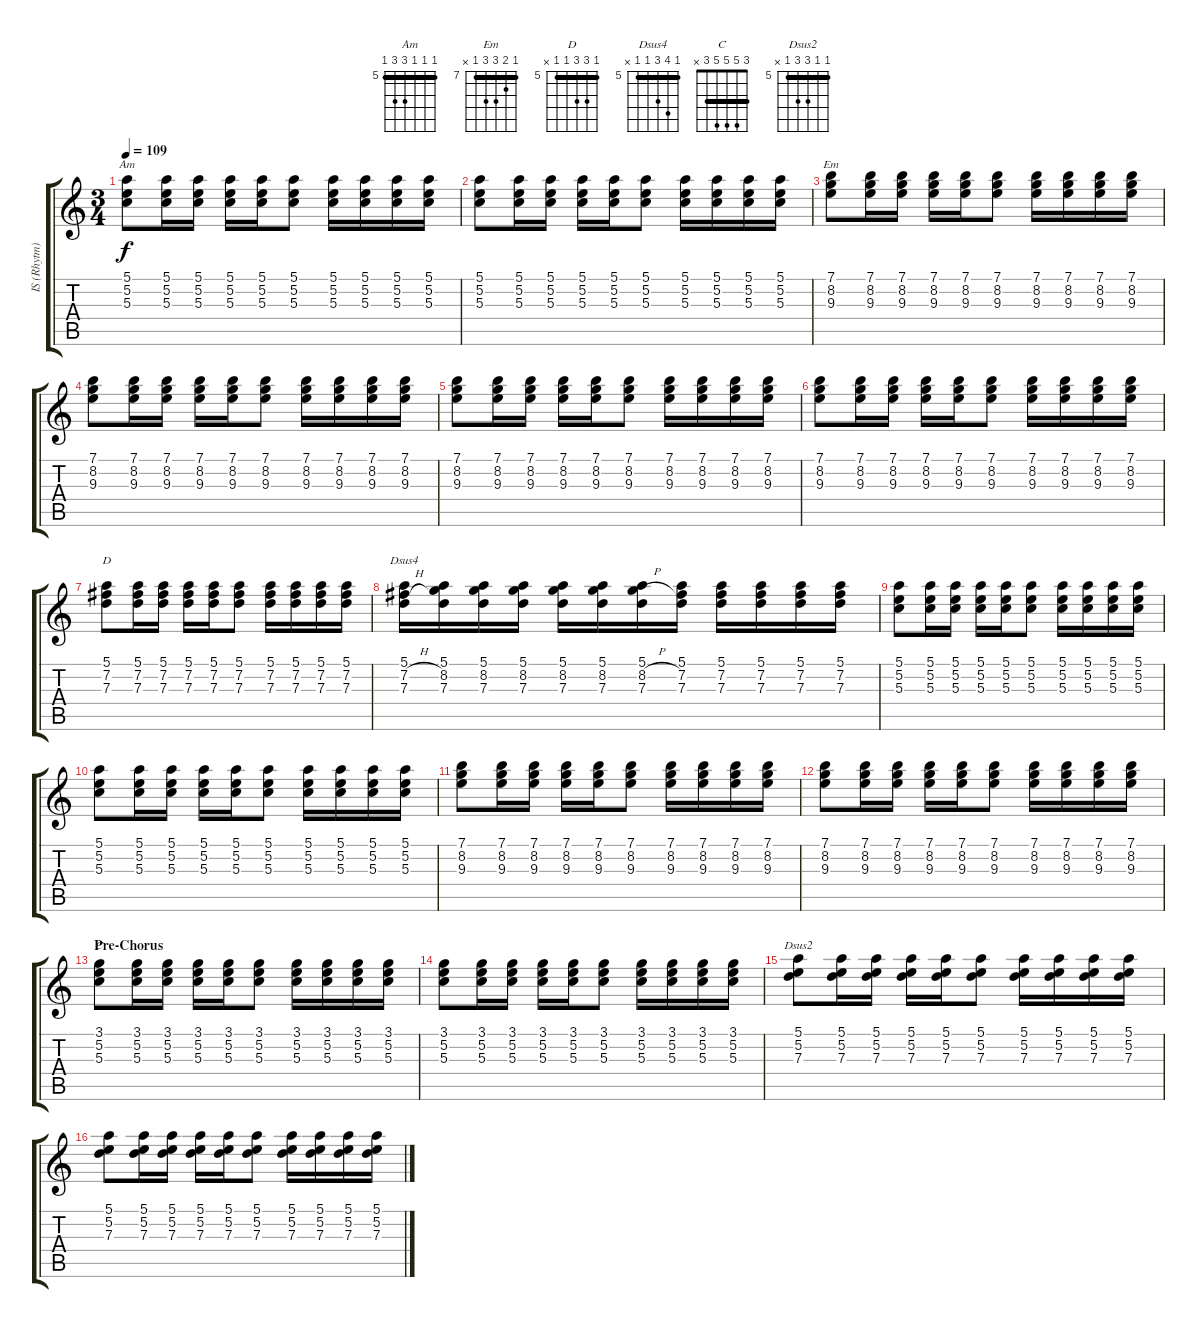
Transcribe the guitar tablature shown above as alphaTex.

\track ("IS (Rhytm)" "IS (Rhytm)") {instrument acousticguitarsteel}
\staff {score tabs}
\tuning (E4 B3 G3 D3 A2 E2) {hide}
\chord ("Am" 5 5 5 7 7 5) {firstfret 5 barre 5}
\chord ("Em" 7 8 9 9 7 x) {firstfret 7 barre 7}
\chord ("D" 5 7 7 5 5 x) {firstfret 5 barre 5}
\chord ("Dsus4" 5 8 7 5 5 x) {firstfret 5 barre 5}
\chord ("C" 3 5 5 5 3 x) {barre 3}
\chord ("Dsus2" 5 5 7 7 5 x) {firstfret 5 barre 5}
\ts (3 4)
\tempo 109
\clef g2
\ks c
(5.1 5.2 5.3).8{ch "Am" dy f} (5.1 5.2 5.3).16 (5.1 5.2 5.3).16 (5.1 5.2 5.3).16 (5.1 5.2 5.3).16 (5.1 5.2 5.3).8 (5.1 5.2 5.3).16 (5.1 5.2 5.3).16 (5.1 5.2 5.3).16 (5.1 5.2 5.3).16 |
(5.1 5.2 5.3).8 (5.1 5.2 5.3).16 (5.1 5.2 5.3).16 (5.1 5.2 5.3).16 (5.1 5.2 5.3).16 (5.1 5.2 5.3).8 (5.1 5.2 5.3).16 (5.1 5.2 5.3).16 (5.1 5.2 5.3).16 (5.1 5.2 5.3).16 |
(7.1 8.2 9.3).8{ch "Em"} (7.1 8.2 9.3).16 (7.1 8.2 9.3).16 (7.1 8.2 9.3).16 (7.1 8.2 9.3).16 (7.1 8.2 9.3).8 (7.1 8.2 9.3).16 (7.1 8.2 9.3).16 (7.1 8.2 9.3).16 (7.1 8.2 9.3).16 |
(7.1 8.2 9.3).8 (7.1 8.2 9.3).16 (7.1 8.2 9.3).16 (7.1 8.2 9.3).16 (7.1 8.2 9.3).16 (7.1 8.2 9.3).8 (7.1 8.2 9.3).16 (7.1 8.2 9.3).16 (7.1 8.2 9.3).16 (7.1 8.2 9.3).16 |
(7.1 8.2 9.3).8 (7.1 8.2 9.3).16 (7.1 8.2 9.3).16 (7.1 8.2 9.3).16 (7.1 8.2 9.3).16 (7.1 8.2 9.3).8 (7.1 8.2 9.3).16 (7.1 8.2 9.3).16 (7.1 8.2 9.3).16 (7.1 8.2 9.3).16 |
(7.1 8.2 9.3).8 (7.1 8.2 9.3).16 (7.1 8.2 9.3).16 (7.1 8.2 9.3).16 (7.1 8.2 9.3).16 (7.1 8.2 9.3).8 (7.1 8.2 9.3).16 (7.1 8.2 9.3).16 (7.1 8.2 9.3).16 (7.1 8.2 9.3).16 |
(5.1 7.2 7.3).8{ch "D"} (5.1 7.2 7.3).16 (5.1 7.2 7.3).16 (5.1 7.2 7.3).16 (5.1 7.2 7.3).16 (5.1 7.2 7.3).8 (5.1 7.2 7.3).16 (5.1 7.2 7.3).16 (5.1 7.2 7.3).16 (5.1 7.2 7.3).16 |
(5.1 7.2{h} 7.3).16{ch "Dsus4"} (5.1 8.2 7.3).16 (5.1 8.2 7.3).16 (5.1 8.2 7.3).16 (5.1 8.2 7.3).16 (5.1 8.2 7.3).16 (5.1 8.2{h} 7.3).16 (5.1 7.2 7.3).16 (5.1 7.2 7.3).16 (5.1 7.2 7.3).16 (5.1 7.2 7.3).16 (5.1 7.2 7.3).16 |
(5.1 5.2 5.3).8 (5.1 5.2 5.3).16 (5.1 5.2 5.3).16 (5.1 5.2 5.3).16 (5.1 5.2 5.3).16 (5.1 5.2 5.3).8 (5.1 5.2 5.3).16 (5.1 5.2 5.3).16 (5.1 5.2 5.3).16 (5.1 5.2 5.3).16 |
(5.1 5.2 5.3).8 (5.1 5.2 5.3).16 (5.1 5.2 5.3).16 (5.1 5.2 5.3).16 (5.1 5.2 5.3).16 (5.1 5.2 5.3).8 (5.1 5.2 5.3).16 (5.1 5.2 5.3).16 (5.1 5.2 5.3).16 (5.1 5.2 5.3).16 |
(7.1 8.2 9.3).8 (7.1 8.2 9.3).16 (7.1 8.2 9.3).16 (7.1 8.2 9.3).16 (7.1 8.2 9.3).16 (7.1 8.2 9.3).8 (7.1 8.2 9.3).16 (7.1 8.2 9.3).16 (7.1 8.2 9.3).16 (7.1 8.2 9.3).16 |
(7.1 8.2 9.3).8 (7.1 8.2 9.3).16 (7.1 8.2 9.3).16 (7.1 8.2 9.3).16 (7.1 8.2 9.3).16 (7.1 8.2 9.3).8 (7.1 8.2 9.3).16 (7.1 8.2 9.3).16 (7.1 8.2 9.3).16 (7.1 8.2 9.3).16 |
\section ("" "Pre-Chorus")
(3.1 5.2 5.3).8{ch "C"} (3.1 5.2 5.3).16 (3.1 5.2 5.3).16 (3.1 5.2 5.3).16 (3.1 5.2 5.3).16 (3.1 5.2 5.3).8 (3.1 5.2 5.3).16 (3.1 5.2 5.3).16 (3.1 5.2 5.3).16 (3.1 5.2 5.3).16 |
(3.1 5.2 5.3).8 (3.1 5.2 5.3).16 (3.1 5.2 5.3).16 (3.1 5.2 5.3).16 (3.1 5.2 5.3).16 (3.1 5.2 5.3).8 (3.1 5.2 5.3).16 (3.1 5.2 5.3).16 (3.1 5.2 5.3).16 (3.1 5.2 5.3).16 |
(5.1 5.2 7.3).8{ch "Dsus2"} (5.1 5.2 7.3).16 (5.1 5.2 7.3).16 (5.1 5.2 7.3).16 (5.1 5.2 7.3).16 (5.1 5.2 7.3).8 (5.1 5.2 7.3).16 (5.1 5.2 7.3).16 (5.1 5.2 7.3).16 (5.1 5.2 7.3).16 |
(5.1 5.2 7.3).8 (5.1 5.2 7.3).16 (5.1 5.2 7.3).16 (5.1 5.2 7.3).16 (5.1 5.2 7.3).16 (5.1 5.2 7.3).8 (5.1 5.2 7.3).16 (5.1 5.2 7.3).16 (5.1 5.2 7.3).16 (5.1 5.2 7.3).16
